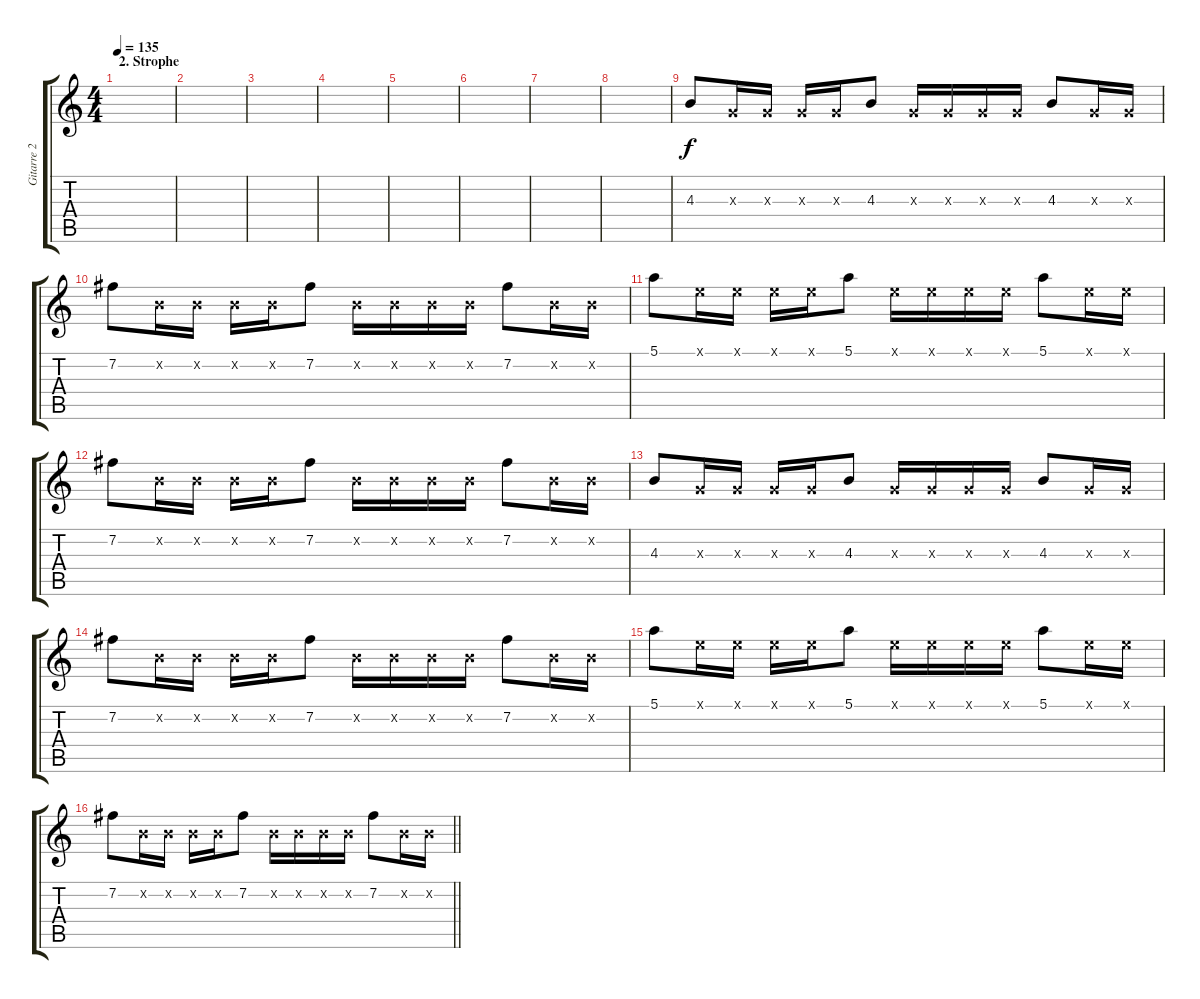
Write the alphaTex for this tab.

\track ("Gitarre 2" "Gitarre 2") {instrument overdrivenguitar}
\staff {score tabs}
\tuning (E4 B3 G3 D3 A2 E2) {hide}
\ts (4 4)
\section ("" "2. Strophe")
\tempo 135
\clef g2
\ks c
|
|
|
|
|
|
|
|
4.3.8 0.3{x}.16 0.3{x}.16 0.3{x}.16 0.3{x}.16 4.3.8 0.3{x}.16 0.3{x}.16 0.3{x}.16 0.3{x}.16 4.3.8 0.3{x}.16 0.3{x}.16 |
7.2.8 0.2{x}.16 0.2{x}.16 0.2{x}.16 0.2{x}.16 7.2.8 0.2{x}.16 0.2{x}.16 0.2{x}.16 0.2{x}.16 7.2.8 0.2{x}.16 0.2{x}.16 |
5.1.8 0.1{x}.16 0.1{x}.16 0.1{x}.16 0.1{x}.16 5.1.8 0.1{x}.16 0.1{x}.16 0.1{x}.16 0.1{x}.16 5.1.8 0.1{x}.16 0.1{x}.16 |
7.2.8 0.2{x}.16 0.2{x}.16 0.2{x}.16 0.2{x}.16 7.2.8 0.2{x}.16 0.2{x}.16 0.2{x}.16 0.2{x}.16 7.2.8 0.2{x}.16 0.2{x}.16 |
4.3.8 0.3{x}.16 0.3{x}.16 0.3{x}.16 0.3{x}.16 4.3.8 0.3{x}.16 0.3{x}.16 0.3{x}.16 0.3{x}.16 4.3.8 0.3{x}.16 0.3{x}.16 |
7.2.8 0.2{x}.16 0.2{x}.16 0.2{x}.16 0.2{x}.16 7.2.8 0.2{x}.16 0.2{x}.16 0.2{x}.16 0.2{x}.16 7.2.8 0.2{x}.16 0.2{x}.16 |
5.1.8 0.1{x}.16 0.1{x}.16 0.1{x}.16 0.1{x}.16 5.1.8 0.1{x}.16 0.1{x}.16 0.1{x}.16 0.1{x}.16 5.1.8 0.1{x}.16 0.1{x}.16 |
\barLineRight lightlight
7.2.8 0.2{x}.16 0.2{x}.16 0.2{x}.16 0.2{x}.16 7.2.8 0.2{x}.16 0.2{x}.16 0.2{x}.16 0.2{x}.16 7.2.8 0.2{x}.16 0.2{x}.16
